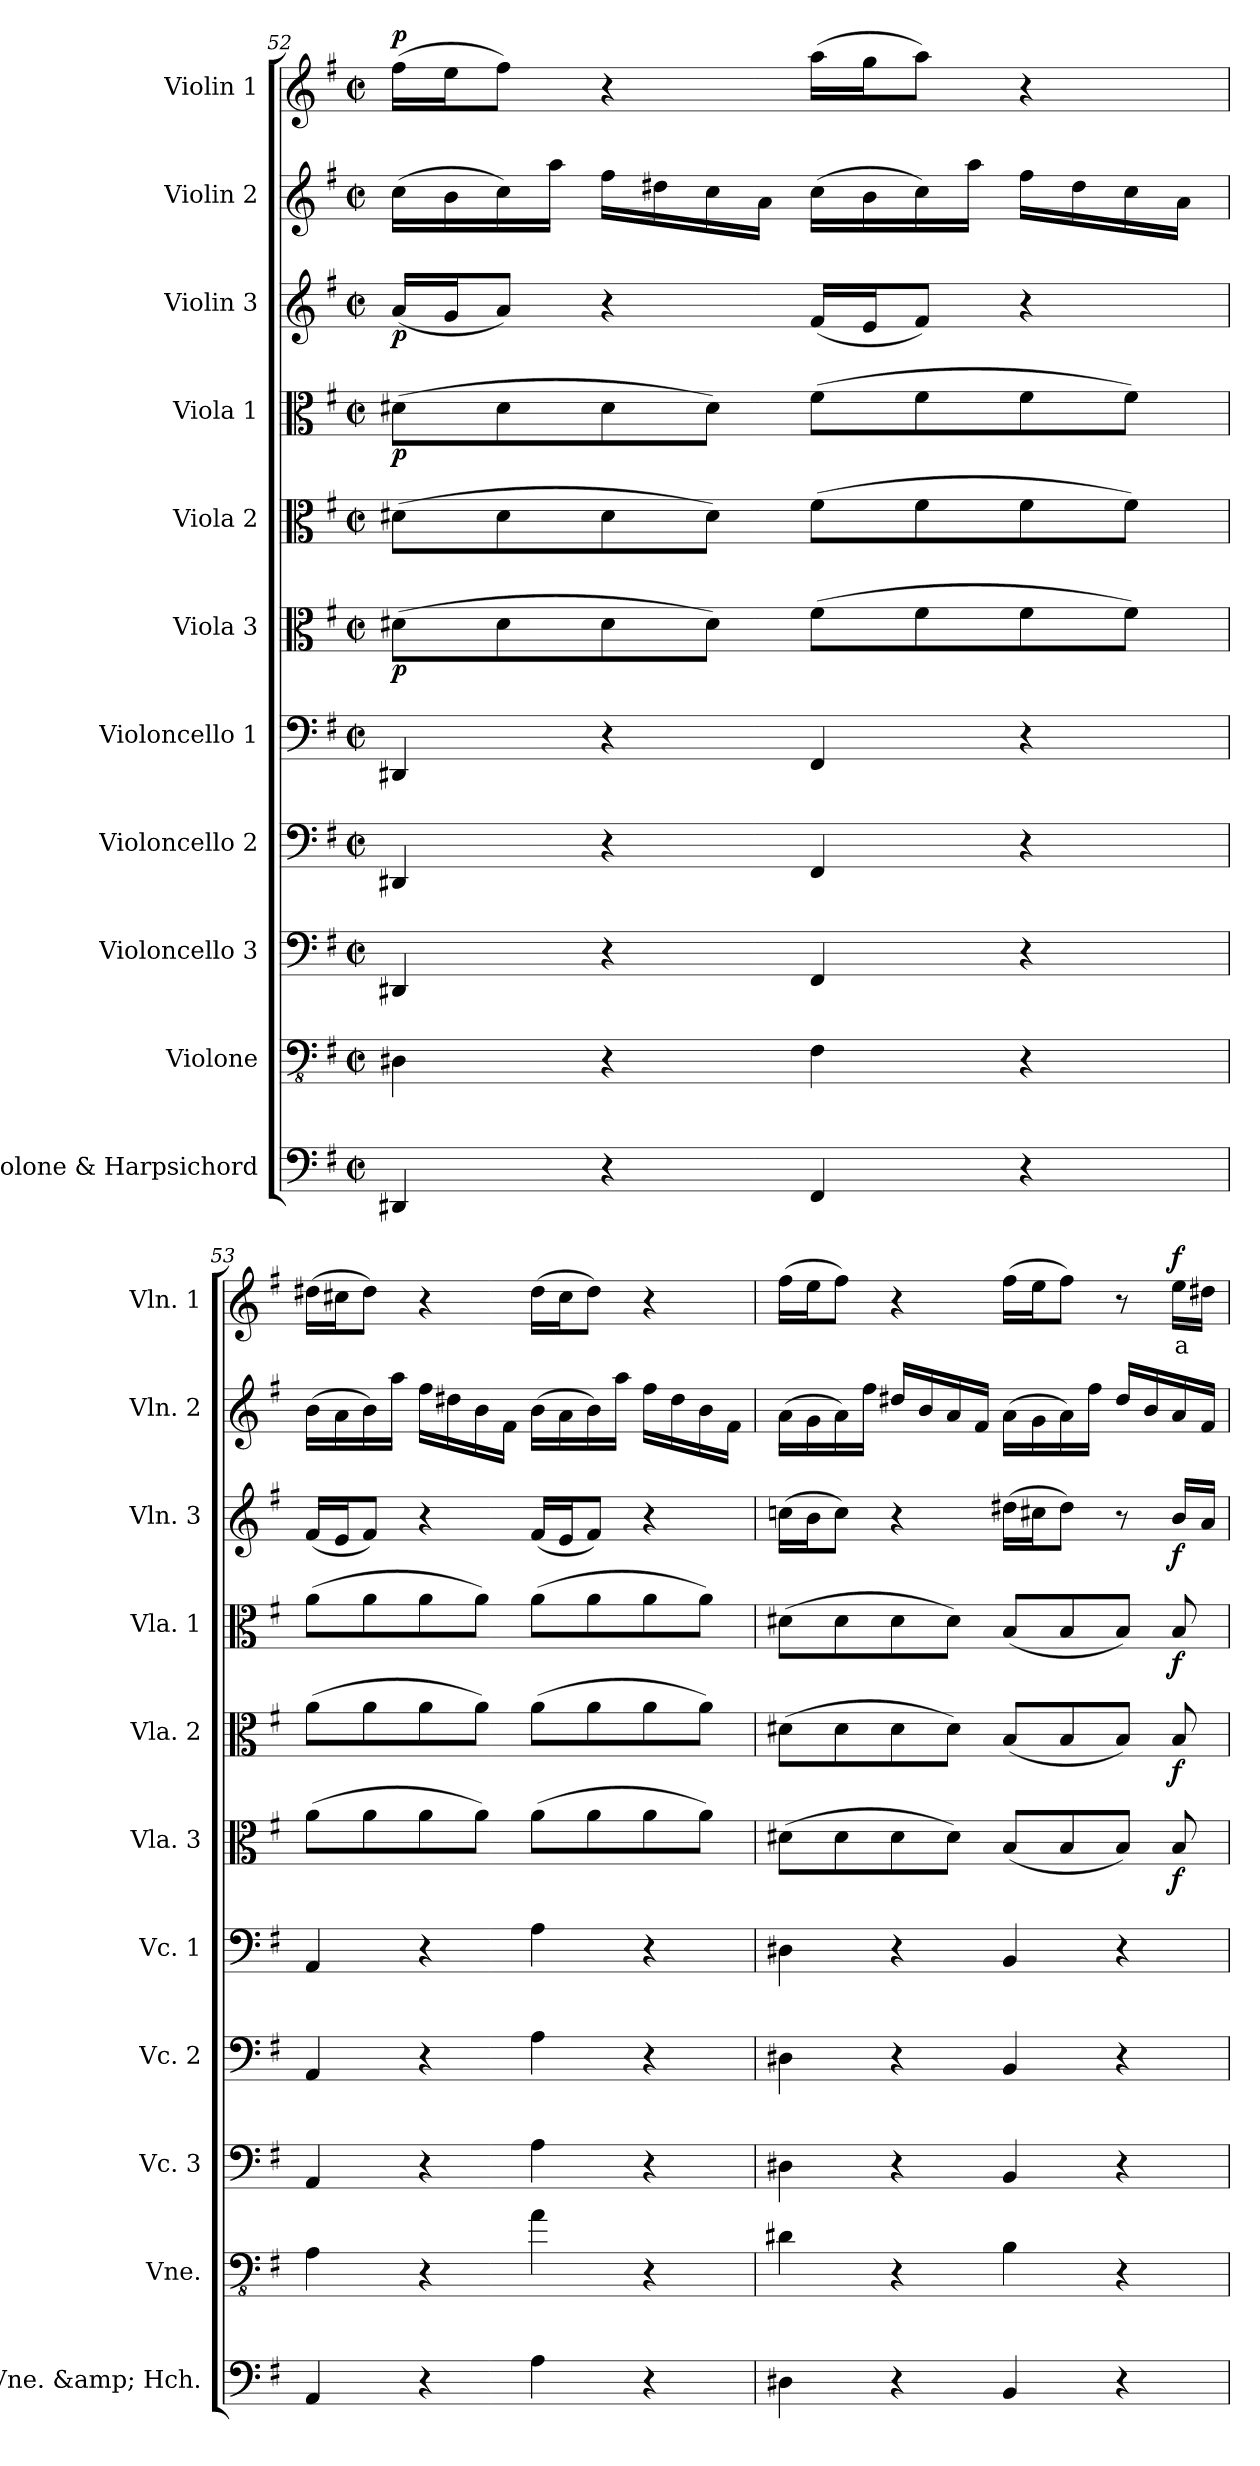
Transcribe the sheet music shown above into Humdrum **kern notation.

**kern	**kern	**kern	**kern	**kern	**kern	**dynam	**kern	**dynam	**kern	**dynam	**kern	**dynam	**kern	**kern	**text	**dynam
*part11	*part10	*part9	*part8	*part7	*part6	*part6	*part5	*part5	*part4	*part4	*part3	*part3	*part2	*part1	*part1	*part1
*staff11	*staff10	*staff9	*staff8	*staff7	*staff6	*staff6	*staff5	*staff5	*staff4	*staff4	*staff3	*staff3	*staff2	*staff1	*staff1	*staff1
*I"Violone &amp; Harpsichord	*I"Violone	*I"Violoncello 3	*I"Violoncello 2	*I"Violoncello 1	*I"Viola 3	*	*I"Viola 2	*	*I"Viola 1	*	*I"Violin 3	*	*I"Violin 2	*I"Violin 1	*	*
*I'Vne. &amp; Hch.	*I'Vne.	*I'Vc. 3	*I'Vc. 2	*I'Vc. 1	*I'Vla. 3	*	*I'Vla. 2	*	*I'Vla. 1	*	*I'Vln. 3	*	*I'Vln. 2	*I'Vln. 1	*	*
*clefF4	*clefFv4	*clefF4	*clefF4	*clefF4	*clefC3	*	*clefC3	*	*clefC3	*	*clefG2	*	*clefG2	*clefG2	*	*
*	*ITrd7c12	*	*	*	*	*	*	*	*	*	*	*	*	*	*	*
*k[f#]	*k[f#]	*k[f#]	*k[f#]	*k[f#]	*k[f#]	*	*k[f#]	*	*k[f#]	*	*k[f#]	*	*k[f#]	*k[f#]	*	*
*M4/4	*M4/4	*M4/4	*M4/4	*M4/4	*M4/4	*	*M4/4	*	*M4/4	*	*M4/4	*	*M4/4	*M4/4	*	*
*met(c|)	*met(c|)	*met(c|)	*met(c|)	*met(c|)	*met(c|)	*	*met(c|)	*	*met(c|)	*	*met(c|)	*	*met(c|)	*met(c|)	*	*
=52	=52	=52	=52	=52	=52	=52	=52	=52	=52	=52	=52	=52	=52	=52	=52	=52
!	!	!	!	!	!	!LO:DY:b	!	!LO:DY:b	!	!	!	!	!	!	!	!
!	!	!	!	!	!	!	!	!LO:DY:n=1:b	!	!	!	!	!	!	!	!
!	!	!	!	!	!	!	!	!LO:DY:n=2:b	!	!LO:DY:b	!	!LO:DY:b	!	!	!	!LO:DY:b
4DD#X/	4DDD#X	4DD#X/	4DD#X/	4DD#X/	(8d#X\L	p	(8d#X\L	other-dynamics p other-dynamics	(8d#X\L	p	(16a/LL	p	(16cc\LL	(16ff#\LL	.	p
.	.	.	.	.	.	.	.	.	.	.	16g/J	.	16b\	16ee\J	.	.
.	.	.	.	.	8d#\	.	8d#\	.	8d#\	.	8a/J)	.	16cc\)	8ff#\J)	.	.
.	.	.	.	.	.	.	.	.	.	.	.	.	16aa\JJ	.	.	.
4r	4r	4r	4r	4r	8d#\	.	8d#\	.	8d#\	.	4r	.	16ff#\LL	4r	.	.
.	.	.	.	.	.	.	.	.	.	.	.	.	16dd#X\	.	.	.
.	.	.	.	.	8d#\J)	.	8d#\J)	.	8d#\J)	.	.	.	16cc\	.	.	.
.	.	.	.	.	.	.	.	.	.	.	.	.	16a\JJ	.	.	.
4FF#/	4FFF#	4FF#/	4FF#/	4FF#/	(8f#\L	.	(8f#\L	.	(8f#\L	.	(16f#/LL	.	(16cc\LL	(16aa\LL	.	.
.	.	.	.	.	.	.	.	.	.	.	16e/J	.	16b\	16gg\J	.	.
.	.	.	.	.	8f#\	.	8f#\	.	8f#\	.	8f#/J)	.	16cc\)	8aa\J)	.	.
.	.	.	.	.	.	.	.	.	.	.	.	.	16aa\JJ	.	.	.
4r	4r	4r	4r	4r	8f#\	.	8f#\	.	8f#\	.	4r	.	16ff#\LL	4r	.	.
.	.	.	.	.	.	.	.	.	.	.	.	.	16dd#\	.	.	.
.	.	.	.	.	8f#\J)	.	8f#\J)	.	8f#\J)	.	.	.	16cc\	.	.	.
.	.	.	.	.	.	.	.	.	.	.	.	.	16a\JJ	.	.	.
=53	=53	=53	=53	=53	=53	=53	=53	=53	=53	=53	=53	=53	=53	=53	=53	=53
4AA/	4AAA	4AA/	4AA/	4AA/	(8a\L	.	(8a\L	.	(8a\L	.	(16f#/LL	.	(16b\LL	(16dd#X\LL	.	.
.	.	.	.	.	.	.	.	.	.	.	16e/J	.	16a\	16cc#X\J	.	.
.	.	.	.	.	8a\	.	8a\	.	8a\	.	8f#/J)	.	16b\)	8dd#\J)	.	.
.	.	.	.	.	.	.	.	.	.	.	.	.	16aa\JJ	.	.	.
4r	4r	4r	4r	4r	8a\	.	8a\	.	8a\	.	4r	.	16ff#\LL	4r	.	.
.	.	.	.	.	.	.	.	.	.	.	.	.	16dd#X\	.	.	.
.	.	.	.	.	8a\J)	.	8a\J)	.	8a\J)	.	.	.	16b\	.	.	.
.	.	.	.	.	.	.	.	.	.	.	.	.	16f#\JJ	.	.	.
4A\	4AA	4A\	4A\	4A\	(8a\L	.	(8a\L	.	(8a\L	.	(16f#/LL	.	(16b\LL	(16dd#\LL	.	.
.	.	.	.	.	.	.	.	.	.	.	16e/J	.	16a\	16cc#\J	.	.
.	.	.	.	.	8a\	.	8a\	.	8a\	.	8f#/J)	.	16b\)	8dd#\J)	.	.
.	.	.	.	.	.	.	.	.	.	.	.	.	16aa\JJ	.	.	.
4r	4r	4r	4r	4r	8a\	.	8a\	.	8a\	.	4r	.	16ff#\LL	4r	.	.
.	.	.	.	.	.	.	.	.	.	.	.	.	16dd#\	.	.	.
.	.	.	.	.	8a\J)	.	8a\J)	.	8a\J)	.	.	.	16b\	.	.	.
.	.	.	.	.	.	.	.	.	.	.	.	.	16f#\JJ	.	.	.
=54	=54	=54	=54	=54	=54	=54	=54	=54	=54	=54	=54	=54	=54	=54	=54	=54
4D#X\	4DD#X	4D#X\	4D#X\	4D#X\	(8d#X\L	.	(8d#X\L	.	(8d#X\L	.	(16ccn\LL	.	(16a\LL	(16ff#\LL	.	.
.	.	.	.	.	.	.	.	.	.	.	16b\J	.	16g\	16ee\J	.	.
.	.	.	.	.	8d#\	.	8d#\	.	8d#\	.	8cc\J)	.	16a\)	8ff#\J)	.	.
.	.	.	.	.	.	.	.	.	.	.	.	.	16ff#\JJ	.	.	.
4r	4r	4r	4r	4r	8d#\	.	8d#\	.	8d#\	.	4r	.	16dd#X/LL	4r	.	.
.	.	.	.	.	.	.	.	.	.	.	.	.	16b/	.	.	.
.	.	.	.	.	8d#\J)	.	8d#\J)	.	8d#\J)	.	.	.	16a/	.	.	.
.	.	.	.	.	.	.	.	.	.	.	.	.	16f#/JJ	.	.	.
4BB/	4BBB	4BB/	4BB/	4BB/	(8B/L	.	(8B/L	.	(8B/L	.	(16dd#X\LL	.	(16a\LL	(16ff#\LL	.	.
.	.	.	.	.	.	.	.	.	.	.	16cc#X\J	.	16g\	16ee\J	.	.
.	.	.	.	.	8B/	.	8B/	.	8B/	.	8dd#\J)	.	16a\)	8ff#\J)	.	.
.	.	.	.	.	.	.	.	.	.	.	.	.	16ff#\JJ	.	.	.
4r	4r	4r	4r	4r	8B/J)	.	8B/J)	.	8B/J)	.	8r	.	16dd#/LL	8r	.	.
.	.	.	.	.	.	.	.	.	.	.	.	.	16b/	.	.	.
!	!	!	!	!	!	!LO:DY:b	!	!LO:DY:b	!	!LO:DY:b	!	!LO:DY:b	!	!	!LO:LY:color=#FF0000	!LO:DY:b
.	.	.	.	.	8B/	f	8B/	f	8B/	f	16b/LL	f	16a/	16ee\LL	a	f
.	.	.	.	.	.	.	.	.	.	.	16a/JJ	.	16f#/JJ	16dd#X\JJ	.	.
=	=	=	=	=	=	=	=	=	=	=	=	=	=	=	=	=
*-	*-	*-	*-	*-	*-	*-	*-	*-	*-	*-	*-	*-	*-	*-	*-	*-
